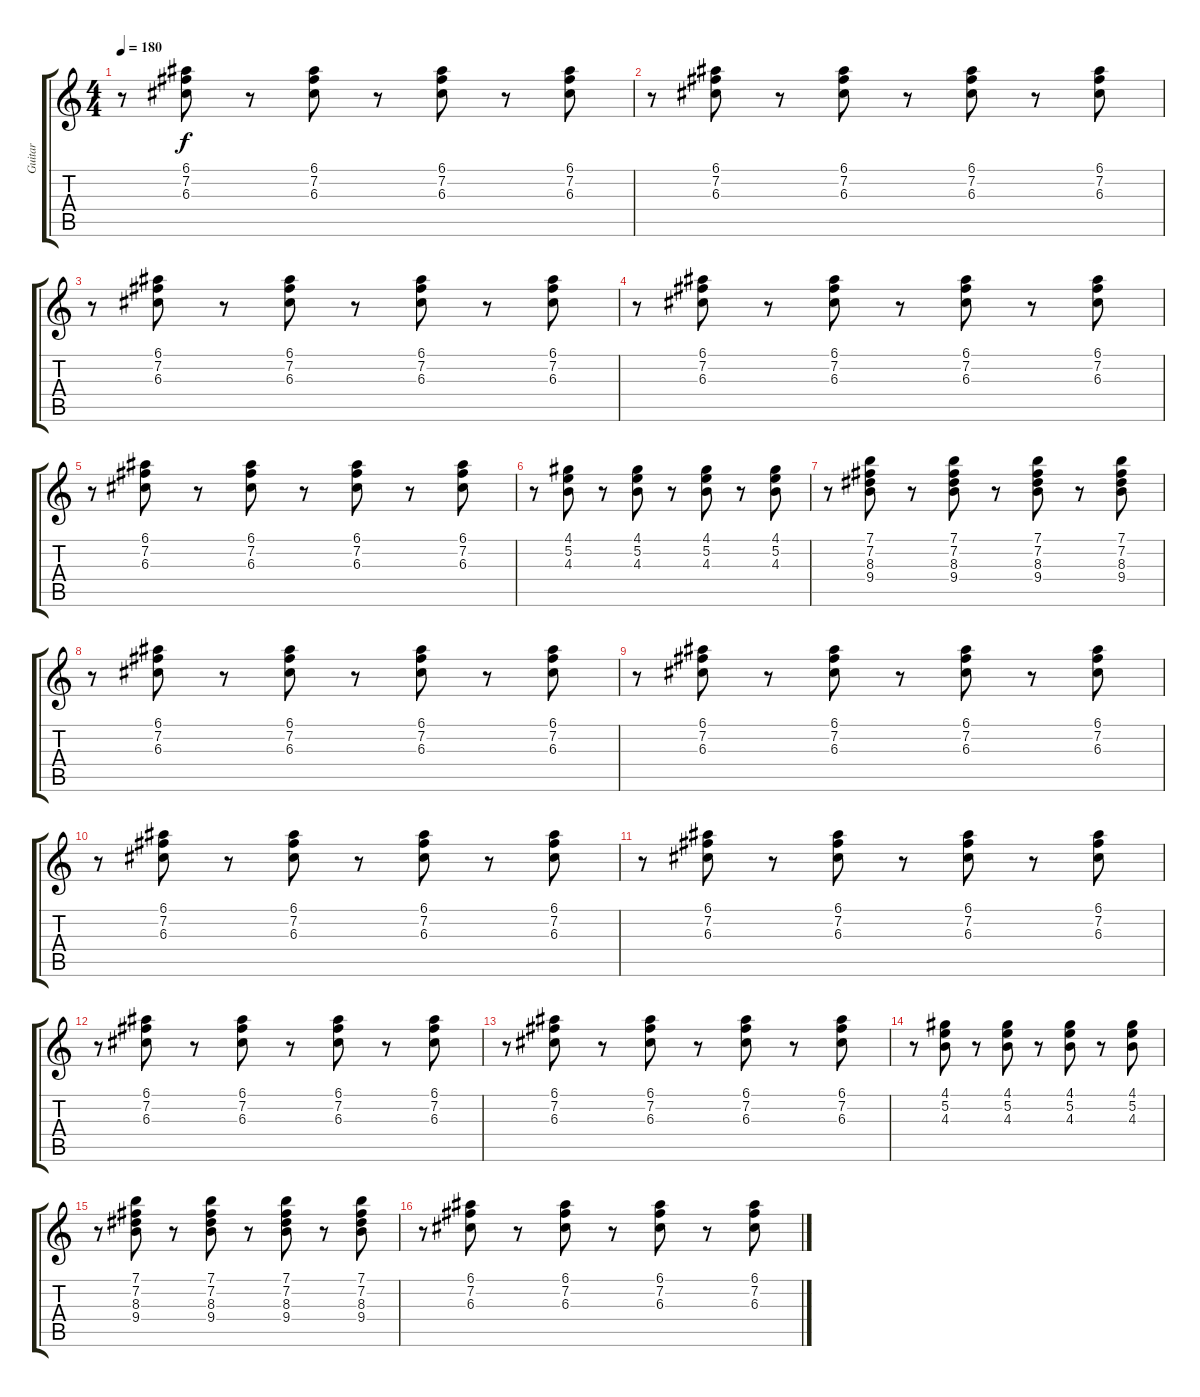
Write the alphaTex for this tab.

\track ("Guitar" "Guitar") {instrument electricguitarclean}
\staff {score tabs}
\tuning (E4 B3 G3 D3 A2 E2) {hide}
\ts (4 4)
\tempo 180
\clef g2
\ks c
r.8{dy f} (6.1 7.2 6.3).8 r.8 (6.1 7.2 6.3).8 r.8 (6.1 7.2 6.3).8 r.8 (6.1 7.2 6.3).8 |
r.8 (6.1 7.2 6.3).8 r.8 (6.1 7.2 6.3).8 r.8 (6.1 7.2 6.3).8 r.8 (6.1 7.2 6.3).8 |
r.8 (6.1 7.2 6.3).8 r.8 (6.1 7.2 6.3).8 r.8 (6.1 7.2 6.3).8 r.8 (6.1 7.2 6.3).8 |
r.8 (6.1 7.2 6.3).8 r.8 (6.1 7.2 6.3).8 r.8 (6.1 7.2 6.3).8 r.8 (6.1 7.2 6.3).8 |
r.8 (6.1 7.2 6.3).8 r.8 (6.1 7.2 6.3).8 r.8 (6.1 7.2 6.3).8 r.8 (6.1 7.2 6.3).8 |
r.8 (4.1 5.2 4.3).8 r.8 (4.1 5.2 4.3).8 r.8 (4.1 5.2 4.3).8 r.8 (4.1 5.2 4.3).8 |
r.8 (7.1 7.2 8.3 9.4).8 r.8 (7.1 7.2 8.3 9.4).8 r.8 (7.1 7.2 8.3 9.4).8 r.8 (7.1 7.2 8.3 9.4).8 |
r.8 (6.1 7.2 6.3).8 r.8 (6.1 7.2 6.3).8 r.8 (6.1 7.2 6.3).8 r.8 (6.1 7.2 6.3).8 |
r.8 (6.1 7.2 6.3).8 r.8 (6.1 7.2 6.3).8 r.8 (6.1 7.2 6.3).8 r.8 (6.1 7.2 6.3).8 |
r.8 (6.1 7.2 6.3).8 r.8 (6.1 7.2 6.3).8 r.8 (6.1 7.2 6.3).8 r.8 (6.1 7.2 6.3).8 |
r.8 (6.1 7.2 6.3).8 r.8 (6.1 7.2 6.3).8 r.8 (6.1 7.2 6.3).8 r.8 (6.1 7.2 6.3).8 |
r.8 (6.1 7.2 6.3).8 r.8 (6.1 7.2 6.3).8 r.8 (6.1 7.2 6.3).8 r.8 (6.1 7.2 6.3).8 |
r.8 (6.1 7.2 6.3).8 r.8 (6.1 7.2 6.3).8 r.8 (6.1 7.2 6.3).8 r.8 (6.1 7.2 6.3).8 |
r.8 (4.1 5.2 4.3).8 r.8 (4.1 5.2 4.3).8 r.8 (4.1 5.2 4.3).8 r.8 (4.1 5.2 4.3).8 |
r.8 (7.1 7.2 8.3 9.4).8 r.8 (7.1 7.2 8.3 9.4).8 r.8 (7.1 7.2 8.3 9.4).8 r.8 (7.1 7.2 8.3 9.4).8 |
r.8 (6.1 7.2 6.3).8 r.8 (6.1 7.2 6.3).8 r.8 (6.1 7.2 6.3).8 r.8 (6.1 7.2 6.3).8
